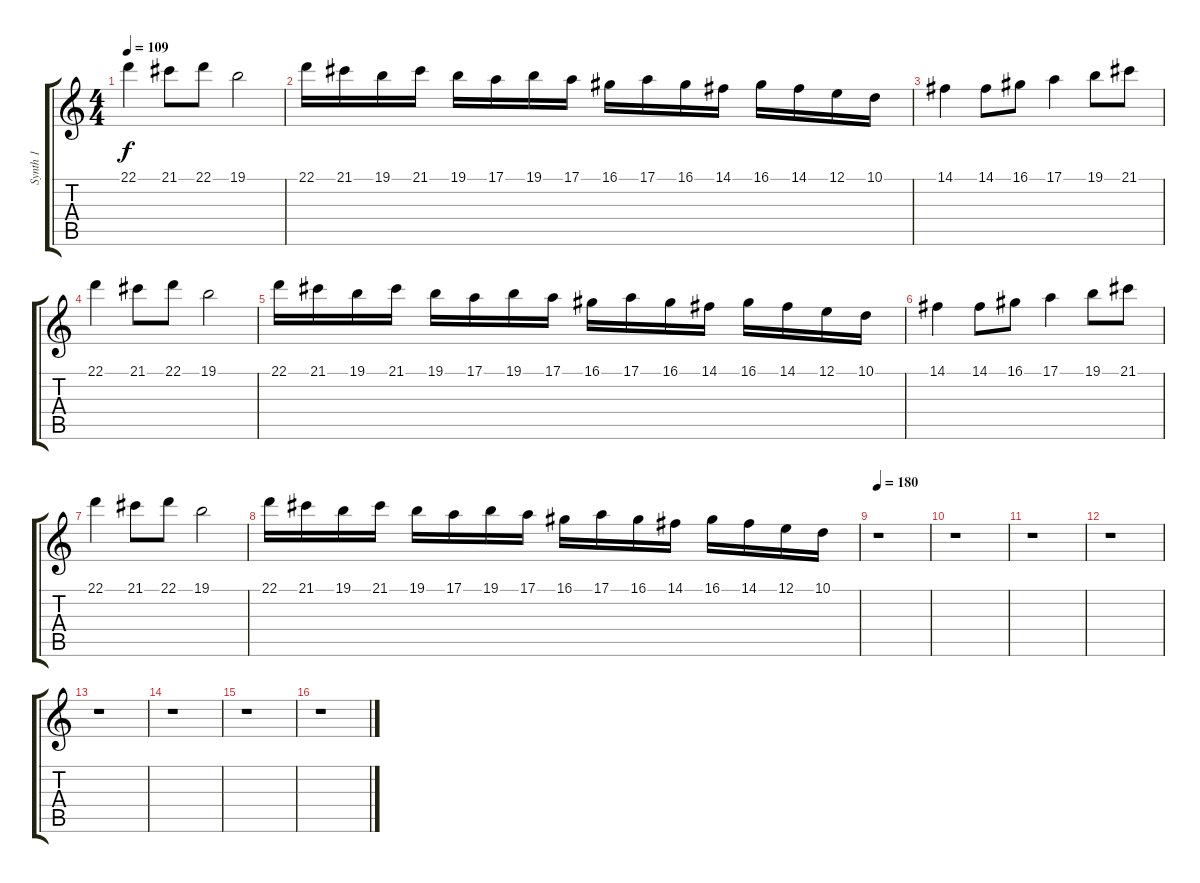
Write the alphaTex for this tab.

\track ("Synth 1" "Synth 1") {instrument stringensemble1}
\staff {score tabs}
\tuning (E4 B3 G3 D3 A2 E2) {hide}
\ts (4 4)
\tempo 109
\clef g2
\ks c
22.1.4{dy f} 21.1.8 22.1.8 19.1.2 |
22.1.16 21.1.16 19.1.16 21.1.16 19.1.16 17.1.16 19.1.16 17.1.16 16.1.16 17.1.16 16.1.16 14.1.16 16.1.16 14.1.16 12.1.16 10.1.16 |
14.1.4 14.1.8 16.1.8 17.1.4 19.1.8 21.1.8 |
22.1.4 21.1.8 22.1.8 19.1.2 |
22.1.16 21.1.16 19.1.16 21.1.16 19.1.16 17.1.16 19.1.16 17.1.16 16.1.16 17.1.16 16.1.16 14.1.16 16.1.16 14.1.16 12.1.16 10.1.16 |
14.1.4 14.1.8 16.1.8 17.1.4 19.1.8 21.1.8 |
22.1.4 21.1.8 22.1.8 19.1.2 |
22.1.16 21.1.16 19.1.16 21.1.16 19.1.16 17.1.16 19.1.16 17.1.16 16.1.16 17.1.16 16.1.16 14.1.16 16.1.16 14.1.16 12.1.16 10.1.16 |
\tempo 180
r.1 |
r.1 |
r.1 |
r.1 |
r.1 |
r.1 |
r.1 |
r.1
